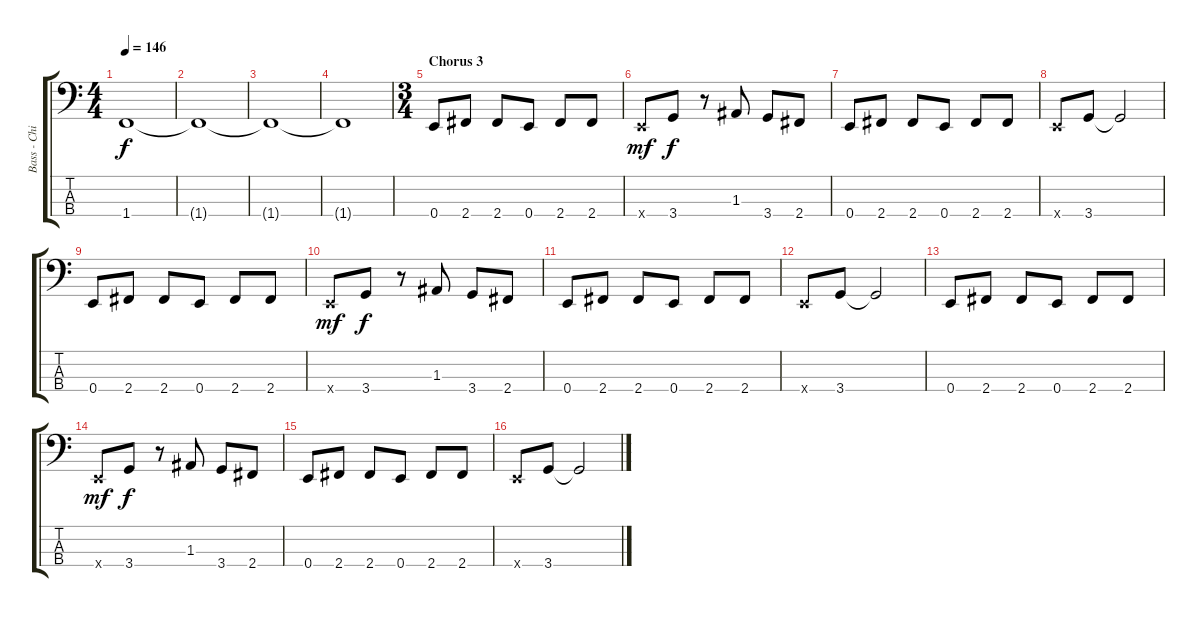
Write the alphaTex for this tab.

\track ("Bass - Chi Cheng" "Bass - Chi") {instrument electricbassfinger}
\staff {score tabs}
\tuning (G2 D2 A1 E1) {hide}
\ts (4 4)
\tempo 146
\clef f4
\ks c
1.4{t}.1{dy f} |
1.4{t}.1 |
1.4{t}.1 |
1.4{t}.1 |
\ts (3 4)
\section ("" "Chorus 3")
0.4.8 2.4.8 2.4.8 0.4.8 2.4.8 2.4.8 |
0.4{x}.8{dy mf} 3.4.8{dy f} r.8 1.3.8 3.4.8 2.4.8 |
0.4.8 2.4.8 2.4.8 0.4.8 2.4.8 2.4.8 |
0.4{x}.8 3.4.8 3.4{t}.2 |
0.4.8 2.4.8 2.4.8 0.4.8 2.4.8 2.4.8 |
0.4{x}.8{dy mf} 3.4.8{dy f} r.8 1.3.8 3.4.8 2.4.8 |
0.4.8 2.4.8 2.4.8 0.4.8 2.4.8 2.4.8 |
0.4{x}.8 3.4.8 3.4{t}.2 |
0.4.8 2.4.8 2.4.8 0.4.8 2.4.8 2.4.8 |
0.4{x}.8{dy mf} 3.4.8{dy f} r.8 1.3.8 3.4.8 2.4.8 |
0.4.8 2.4.8 2.4.8 0.4.8 2.4.8 2.4.8 |
0.4{x}.8 3.4.8 3.4{t}.2
